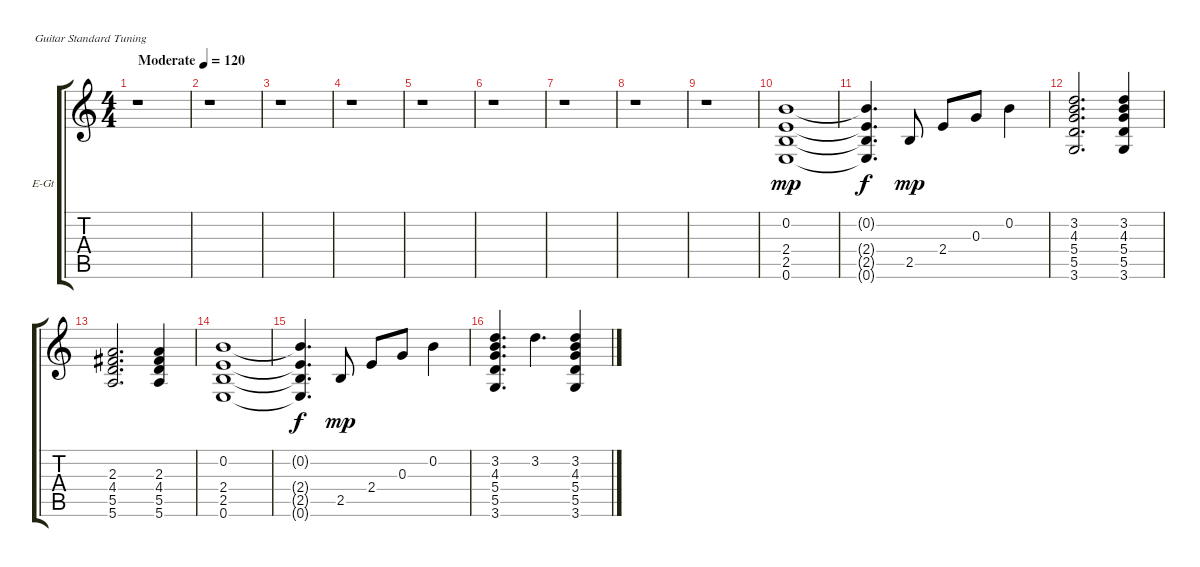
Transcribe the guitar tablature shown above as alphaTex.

\bracketExtendMode groupsimilarinstruments
\firstSystemTrackNameOrientation horizontal
\otherSystemsTrackNameOrientation horizontal
\track ("Clean Guitar" "E-Gt") {mute instrument electricguitarclean}
\staff {score tabs}
\tuning (E4 B3 G3 D3 A2 E2)
\ts (4 4)
\beaming (8 2 2 2 2)
\tempo (120 "Moderate")
\clef g2
\ks c
r.1{dy mp instrument electricguitarclean} |
r.1 |
r.1 |
r.1 |
r.1 |
r.1 |
r.1 |
r.1 |
r.1 |
(0.2 2.4 2.5 0.6).1 |
(0.2{t} 2.4{t} 2.5{t} 0.6{t}).4{d dy f} 2.5.8{dy mp} 2.4.8 0.3.8 0.2.4 |
(3.2 4.3 5.4 5.5 3.6).2{d} (3.2 4.3 5.4 5.5 3.6).4 |
(2.3 4.4 5.5 5.6).2{d} (2.3 4.4 5.5 5.6).4 |
(0.2 2.4 2.5 0.6).1 |
(0.2{t} 2.4{t} 2.5{t} 0.6{t}).4{d dy f} 2.5.8{dy mp} 2.4.8 0.3.8 0.2.4 |
(3.2 4.3 5.4 5.5 3.6).4{d} 3.2.4{d} (3.2 4.3 5.4 5.5 3.6).4
